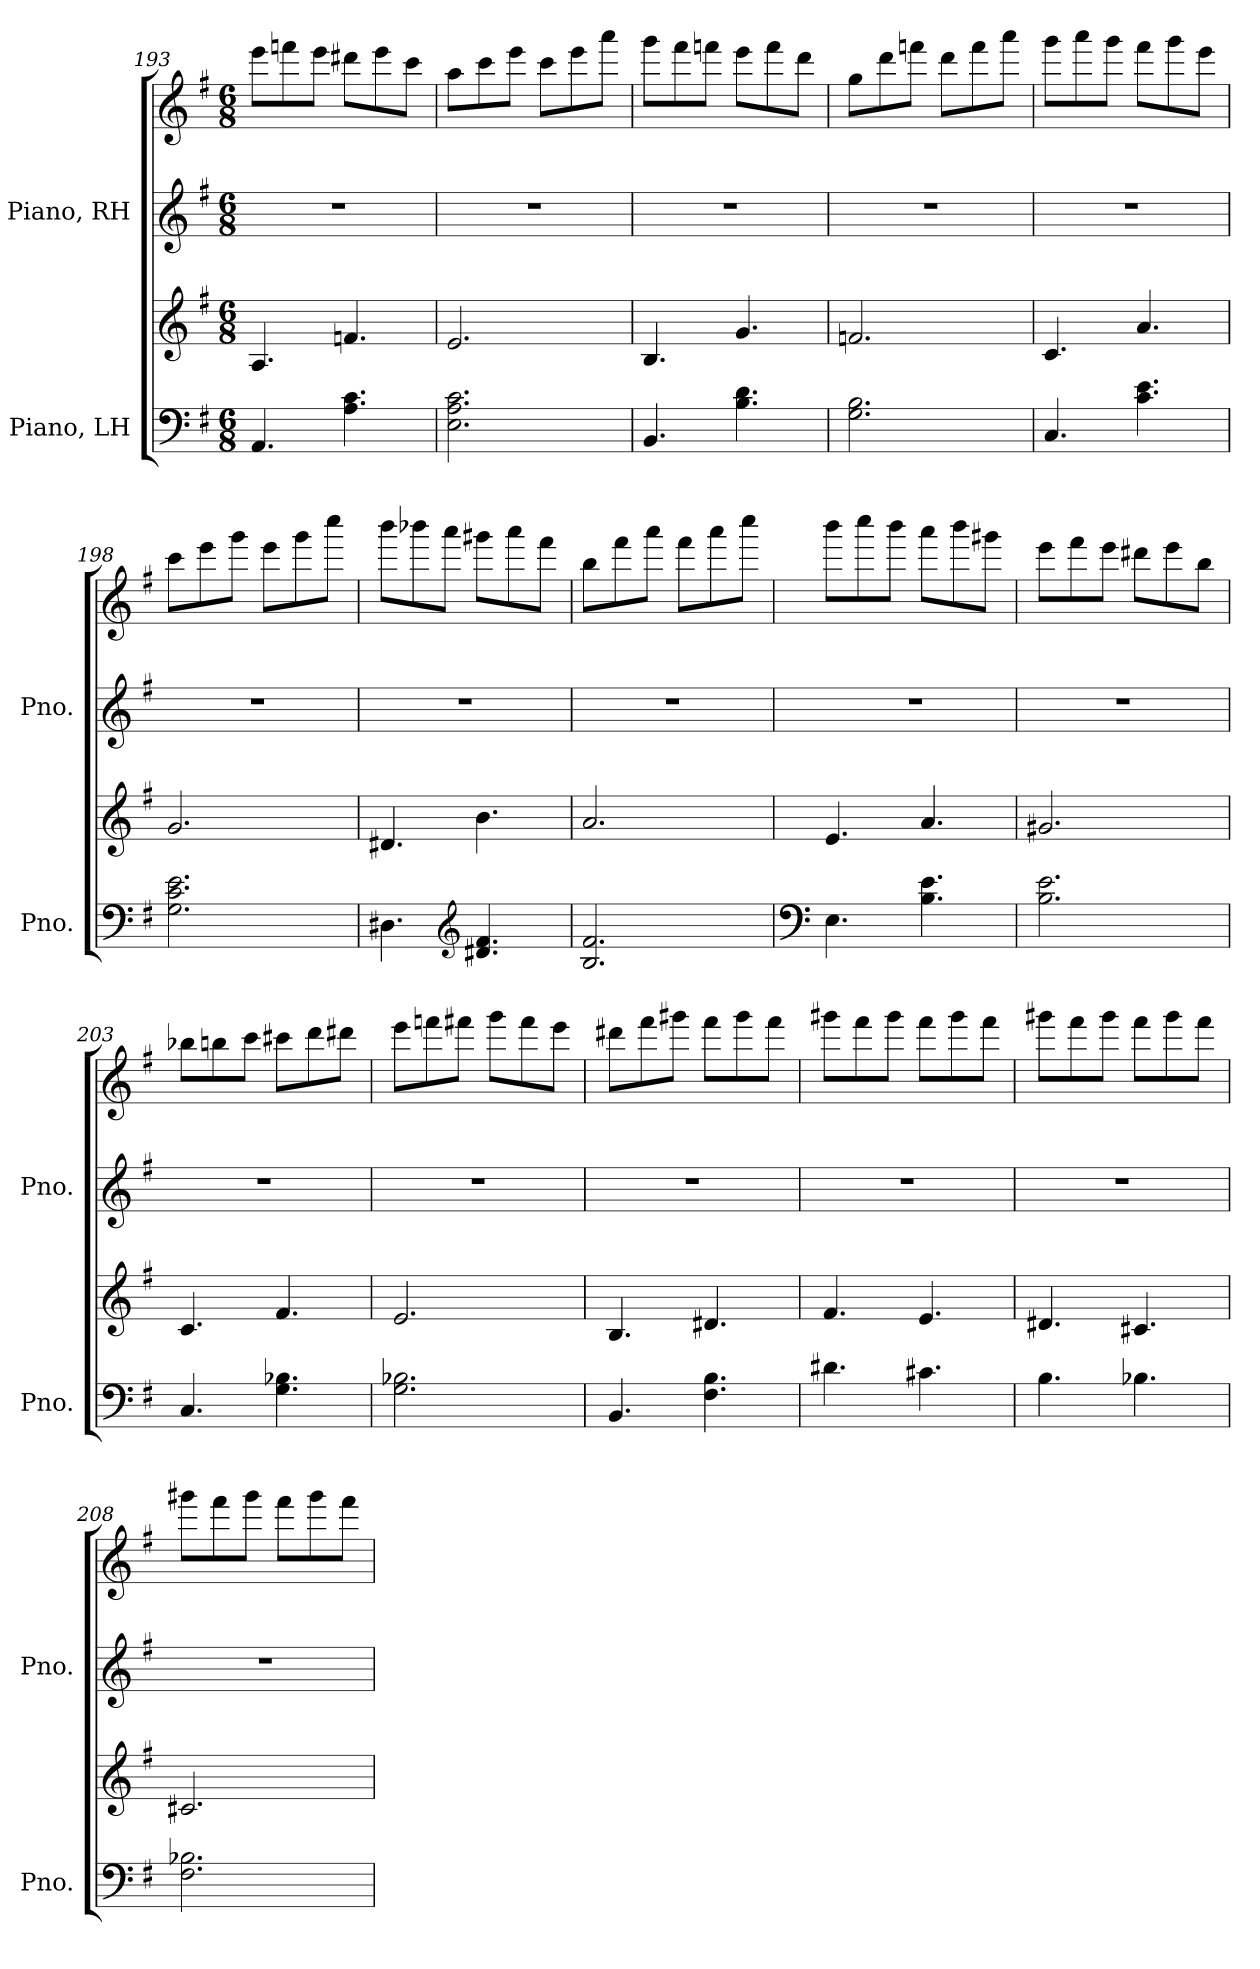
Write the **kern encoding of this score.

**kern	**kern	**kern	**kern
*part2	*part2	*part1	*part1
*staff4	*staff3	*staff2	*staff1
*I"Piano, LH	*	*I"Piano, RH	*
*I'Pno.	*	*I'Pno.	*
*clefF4	*clefG2	*clefG2	*clefG2
*k[f#]	*k[f#]	*k[f#]	*k[f#]
*M6/8	*M6/8	*M6/8	*M6/8
=193	=193	=193	=193
4.AA/	4.A/	2.r	8eee\L
.	.	.	8fffn\
.	.	.	8eee\J
4.A\ 4.c\	4.fn/	.	8ddd#X\L
.	.	.	8eee\
.	.	.	8ccc\J
=194	=194	=194	=194
2.E\ 2.A\ 2.c\	2.e/	2.r	8aa\L
.	.	.	8ccc\
.	.	.	8eee\J
.	.	.	8ccc\L
.	.	.	8eee\
.	.	.	8aaa\J
!!LO:PB:g=z
=195	=195	=195	=195
4.BB/	4.B/	2.r	8ggg\L
.	.	.	8fff#\
.	.	.	8fffn\J
4.B\ 4.d\	4.g/	.	8eee\L
.	.	.	8fff\
.	.	.	8ddd\J
=196	=196	=196	=196
2.G\ 2.B\	2.fn/	2.r	8gg\L
.	.	.	8ddd\
.	.	.	8fffn\J
.	.	.	8ddd\L
.	.	.	8fff\
.	.	.	8aaa\J
=197	=197	=197	=197
4.C/	4.c/	2.r	8ggg\L
.	.	.	8aaa\
.	.	.	8ggg\J
4.c\ 4.e\	4.a/	.	8fff#\L
.	.	.	8ggg\
.	.	.	8eee\J
=198	=198	=198	=198
2.G\ 2.c\ 2.e\	2.g/	2.r	8ccc\L
.	.	.	8eee\
.	.	.	8ggg\J
.	.	.	8eee\L
.	.	.	8ggg\
.	.	.	8cccc\J
!!LO:LB:g=z
=199	=199	=199	=199
4.D#X\	4.d#X/	2.r	8bbb\L
.	.	.	8bbb-X\
.	.	.	8aaa\J
*clefG2	*	*	*
4.d#X/ 4.f#/	4.b\	.	8ggg#X\L
.	.	.	8aaa\
.	.	.	8fff#\J
=200	=200	=200	=200
2.B/ 2.f#/	2.a/	2.r	8bb\L
.	.	.	8fff#\
.	.	.	8aaa\J
.	.	.	8fff#\L
.	.	.	8aaa\
.	.	.	8cccc\J
=201	=201	=201	=201
*clefF4	*	*	*
4.E\	4.e/	2.r	8bbb\L
.	.	.	8cccc\
.	.	.	8bbb\J
4.B\ 4.e\	4.a/	.	8aaa\L
.	.	.	8bbb\
.	.	.	8ggg#X\J
=202	=202	=202	=202
2.B\ 2.e\	2.g#X/	2.r	8eee\L
.	.	.	8fff#\
.	.	.	8eee\J
.	.	.	8ddd#X\L
.	.	.	8eee\
.	.	.	8bb\J
!!LO:LB:g=z
=203	=203	=203	=203
4.C/	4.c/	2.r	8bb-X\L
.	.	.	8bbn\
.	.	.	8ccc\J
4.G\ 4.B-X\	4.f#/	.	8ccc#X\L
.	.	.	8ddd\
.	.	.	8ddd#X\J
=204	=204	=204	=204
2.G\ 2.B-X\	2.e/	2.r	8eee\L
.	.	.	8fffn\
.	.	.	8fff#X\J
.	.	.	8ggg\L
.	.	.	8fff#\
.	.	.	8eee\J
=205	=205	=205	=205
4.BB/	4.B/	2.r	8ddd#X\L
.	.	.	8fff#\
.	.	.	8ggg#X\J
4.F#\ 4.B\	4.d#X/	.	8fff#\L
.	.	.	8ggg#\
.	.	.	8fff#\J
=206	=206	=206	=206
4.d#X\	4.f#/	2.r	8ggg#X\L
.	.	.	8fff#\
.	.	.	8ggg#\J
4.c#X\	4.e/	.	8fff#\L
.	.	.	8ggg#\
.	.	.	8fff#\J
!!LO:PB:g=z
=207	=207	=207	=207
4.B\	4.d#X/	2.r	8ggg#X\L
.	.	.	8fff#\
.	.	.	8ggg#\J
4.B-X\	4.c#X/	.	8fff#\L
.	.	.	8ggg#\
.	.	.	8fff#\J
=208	=208	=208	=208
2.F#\ 2.B-X\	2.c#X/	2.r	8ggg#X\L
.	.	.	8fff#\
.	.	.	8ggg#\J
.	.	.	8fff#\L
.	.	.	8ggg#\
.	.	.	8fff#\J
=	=	=	=
*-	*-	*-	*-
